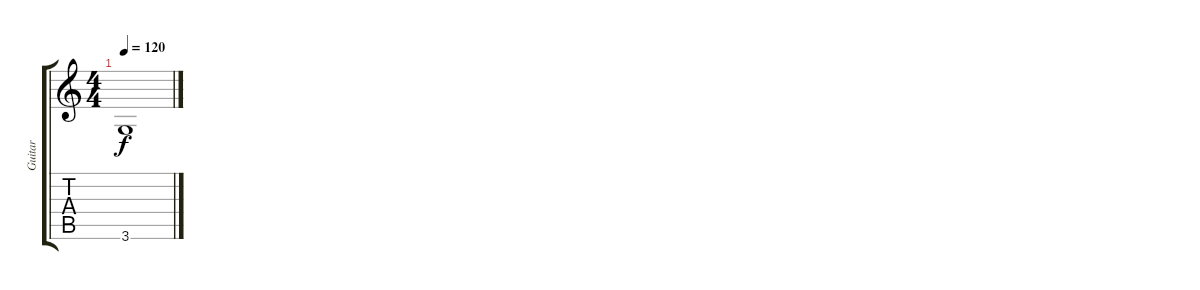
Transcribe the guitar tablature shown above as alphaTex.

\track ("Guitar" "Guitar") {instrument overdrivenguitar}
\staff {score tabs}
\tuning (E4 B3 G3 D3 A2 E2) {hide}
\ts (4 4)
\tempo 120
\clef g2
\ks c
3.6.1{dy f volume 1}
